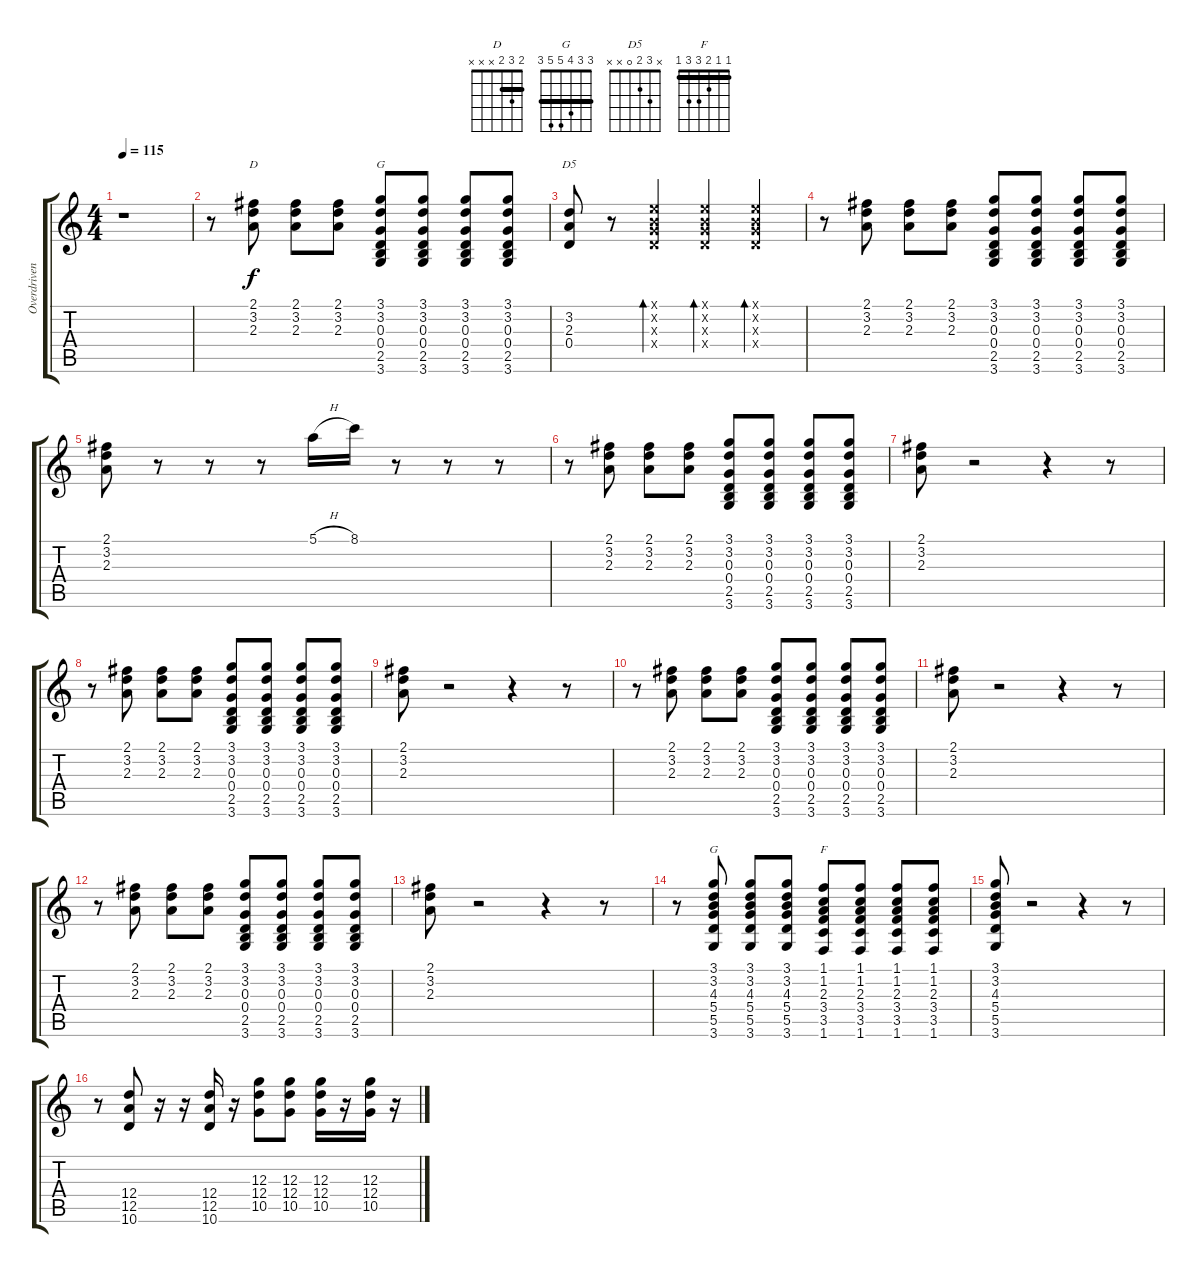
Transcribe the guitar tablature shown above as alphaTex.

\track ("Overdriven Guitar" "Overdriven") {instrument overdrivenguitar}
\staff {score tabs}
\tuning (E4 B3 G3 D3 A2 E2) {hide}
\chord ("D" 2 3 2 x x x) {barre 2}
\chord ("G" 3 3 0 0 2 3) {barre 3}
\chord ("D5" x 3 2 0 x x)
\chord ("G" 3 3 4 5 5 3) {barre 3}
\chord ("F" 1 1 2 3 3 1) {barre 1}
\ts (4 4)
\tempo 115
\clef g2
\ks c
r.1{dy f instrument overdrivenguitar} |
r.8 (2.1 3.2 2.3).8{ch "D"} (2.1 3.2 2.3).8 (2.1 3.2 2.3).8 (3.1 3.2 0.3 0.4 2.5 3.6).8{ch "G"} (3.1 3.2 0.3 0.4 2.5 3.6).8 (3.1 3.2 0.3 0.4 2.5 3.6).8 (3.1 3.2 0.3 0.4 2.5 3.6).8 |
(3.2 2.3 0.4).8{ch "D5"} r.8 (0.1{x} 0.2{x} 0.3{x} 0.4{x}).4{bd 60} (0.1{x} 0.2{x} 0.3{x} 0.4{x}).4{bd 60} (0.1{x} 0.2{x} 0.3{x} 0.4{x}).4{bd 60} |
r.8 (2.1 3.2 2.3).8 (2.1 3.2 2.3).8 (2.1 3.2 2.3).8 (3.1 3.2 0.3 0.4 2.5 3.6).8 (3.1 3.2 0.3 0.4 2.5 3.6).8 (3.1 3.2 0.3 0.4 2.5 3.6).8 (3.1 3.2 0.3 0.4 2.5 3.6).8 |
(2.1 3.2 2.3).8 r.8 r.8 r.8 5.1{h}.16 8.1.16 r.8 r.8 r.8 |
r.8 (2.1 3.2 2.3).8 (2.1 3.2 2.3).8 (2.1 3.2 2.3).8 (3.1 3.2 0.3 0.4 2.5 3.6).8 (3.1 3.2 0.3 0.4 2.5 3.6).8 (3.1 3.2 0.3 0.4 2.5 3.6).8 (3.1 3.2 0.3 0.4 2.5 3.6).8 |
(2.1 3.2 2.3).8 r.2 r.4 r.8 |
r.8 (2.1 3.2 2.3).8 (2.1 3.2 2.3).8 (2.1 3.2 2.3).8 (3.1 3.2 0.3 0.4 2.5 3.6).8 (3.1 3.2 0.3 0.4 2.5 3.6).8 (3.1 3.2 0.3 0.4 2.5 3.6).8 (3.1 3.2 0.3 0.4 2.5 3.6).8 |
(2.1 3.2 2.3).8 r.2 r.4 r.8 |
r.8 (2.1 3.2 2.3).8 (2.1 3.2 2.3).8 (2.1 3.2 2.3).8 (3.1 3.2 0.3 0.4 2.5 3.6).8 (3.1 3.2 0.3 0.4 2.5 3.6).8 (3.1 3.2 0.3 0.4 2.5 3.6).8 (3.1 3.2 0.3 0.4 2.5 3.6).8 |
(2.1 3.2 2.3).8 r.2 r.4 r.8 |
r.8 (2.1 3.2 2.3).8 (2.1 3.2 2.3).8 (2.1 3.2 2.3).8 (3.1 3.2 0.3 0.4 2.5 3.6).8 (3.1 3.2 0.3 0.4 2.5 3.6).8 (3.1 3.2 0.3 0.4 2.5 3.6).8 (3.1 3.2 0.3 0.4 2.5 3.6).8 |
(2.1 3.2 2.3).8 r.2 r.4 r.8 |
r.8 (3.1 3.2 4.3 5.4 5.5 3.6).8{ch "G"} (3.1 3.2 4.3 5.4 5.5 3.6).8 (3.1 3.2 4.3 5.4 5.5 3.6).8 (1.1 1.2 2.3 3.4 3.5 1.6).8{ch "F"} (1.1 1.2 2.3 3.4 3.5 1.6).8 (1.1 1.2 2.3 3.4 3.5 1.6).8 (1.1 1.2 2.3 3.4 3.5 1.6).8 |
(3.1 3.2 4.3 5.4 5.5 3.6).8 r.2 r.4 r.8 |
r.8 (12.4 12.5 10.6).8 r.16 r.16 (12.4 12.5 10.6).16 r.16 (12.3 12.4 10.5).8 (12.3 12.4 10.5).8 (12.3 12.4 10.5).16 r.16 (12.3 12.4 10.5).16 r.16
